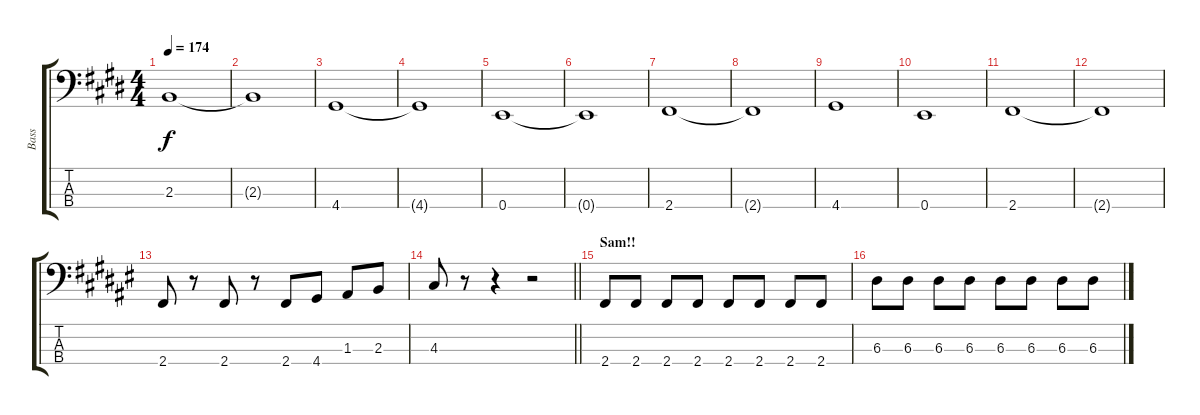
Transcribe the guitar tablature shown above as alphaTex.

\track ("Bass" "Bass") {instrument electricbasspick}
\staff {score tabs}
\tuning (G2 D2 A1 E1) {hide}
\ts (4 4)
\tempo 174
\clef f4
\ks e
2.3.1{dy f} |
2.3{t}.1 |
4.4.1 |
4.4{t}.1 |
0.4.1 |
0.4{t}.1 |
2.4.1 |
2.4{t}.1 |
4.4.1 |
0.4.1 |
2.4.1 |
2.4{t}.1 |
\ks f#
2.4.8 r.8 2.4.8 r.8 2.4.8 4.4.8 1.3.8 2.3.8 |
\barLineRight lightlight
4.3.8 r.8 r.4 r.2 |
\section ("" "Sam!!")
2.4.8 2.4.8 2.4.8 2.4.8 2.4.8 2.4.8 2.4.8 2.4.8 |
6.3.8 6.3.8 6.3.8 6.3.8 6.3.8 6.3.8 6.3.8 6.3.8
